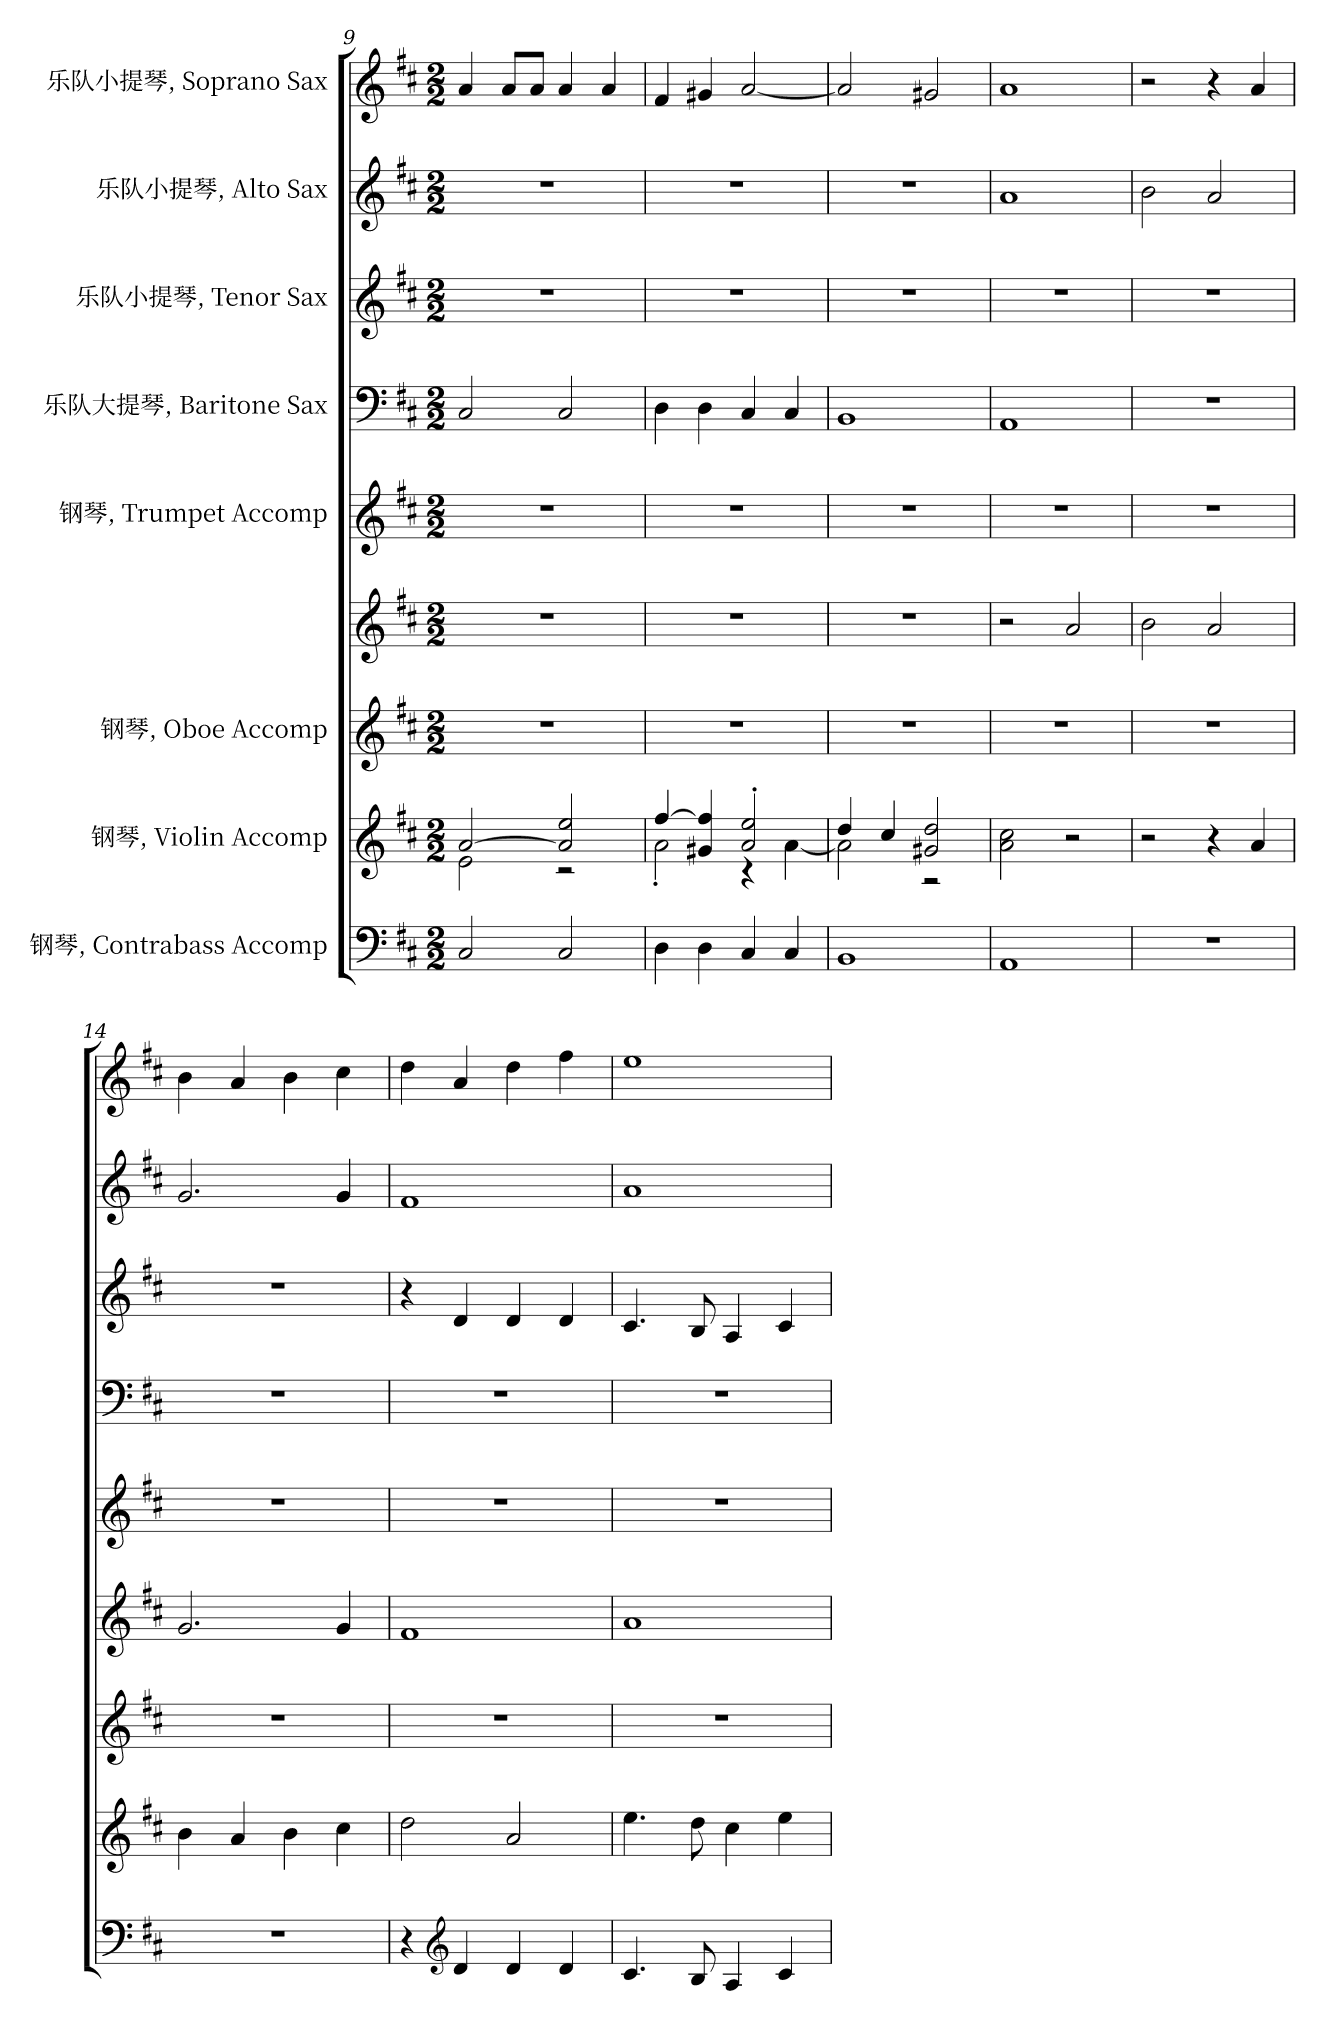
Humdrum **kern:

**kern	**kern	**kern	**kern	**kern	**kern	**kern	**kern	**kern
*part8	*part7	*part6	*part6	*part5	*part4	*part3	*part2	*part1
*staff9	*staff8	*staff7	*staff6	*staff5	*staff4	*staff3	*staff2	*staff1
*I"钢琴, Contrabass Accomp	*I"钢琴, Violin Accomp	*I"钢琴, Oboe Accomp	*	*I"钢琴, Trumpet Accomp	*I"乐队大提琴, Baritone Sax	*I"乐队小提琴, Tenor Sax	*I"乐队小提琴, Alto Sax	*I"乐队小提琴, Soprano Sax
*clefF4	*clefG2	*clefG2	*clefG2	*clefG2	*clefF4	*clefG2	*clefG2	*clefG2
*k[f#c#]	*k[f#c#]	*k[f#c#]	*k[f#c#]	*k[f#c#]	*k[f#c#]	*k[f#c#]	*k[f#c#]	*k[f#c#]
*M2/2	*M2/2	*M2/2	*M2/2	*M2/2	*M2/2	*M2/2	*M2/2	*M2/2
=9	=9	=9	=9	=9	=9	=9	=9	=9
*	*^	*	*	*	*	*	*	*
2C#/	[2a/	2e\	1r	1r	1r	2C#/	1r	1r	4a/
.	.	.	.	.	.	.	.	.	8a/L
.	.	.	.	.	.	.	.	.	8a/J
2C#/	2a/] 2ee/	2r	.	.	.	2C#/	.	.	4a/
.	.	.	.	.	.	.	.	.	4a/
=10	=10	=10	=10	=10	=10	=10	=10	=10	=10
4D\	[4ff#/	2a'\	1r	1r	1r	4D\	1r	1r	4f#/
4D\	4g#X/ 4ff#/]	.	.	.	.	4D\	.	.	4g#X/
4C#/	2a/' 2ee/'	4r	.	.	.	4C#/	.	.	[2a/
4C#/	.	[4a\	.	.	.	4C#/	.	.	.
=11	=11	=11	=11	=11	=11	=11	=11	=11	=11
1BB	4dd/	2a\]	1r	1r	1r	1BB	1r	1r	2a/]
.	4cc#/	.	.	.	.	.	.	.	.
.	2g#X/ 2dd/	2r	.	.	.	.	.	.	2g#X/
*	*v	*v	*	*	*	*	*	*	*
=12	=12	=12	=12	=12	=12	=12	=12	=12
1AA	2a\ 2cc#\	1r	2r	1r	1AA	1r	1a	1a
.	2r	.	2a/	.	.	.	.	.
=13	=13	=13	=13	=13	=13	=13	=13	=13
1r	2r	1r	2b\	1r	1r	1r	2b\	2r
.	4r	.	2a/	.	.	.	2a/	4r
.	4a/	.	.	.	.	.	.	4a/
=14	=14	=14	=14	=14	=14	=14	=14	=14
1r	4b\	1r	2.g/	1r	1r	1r	2.g/	4b\
.	4a/	.	.	.	.	.	.	4a/
.	4b\	.	.	.	.	.	.	4b\
.	4cc#\	.	4g/	.	.	.	4g/	4cc#\
=15	=15	=15	=15	=15	=15	=15	=15	=15
4r	2dd\	1r	1f#	1r	1r	4r	1f#	4dd\
*clefG2	*	*	*	*	*	*	*	*
4d/	.	.	.	.	.	4d/	.	4a/
4d/	2a/	.	.	.	.	4d/	.	4dd\
4d/	.	.	.	.	.	4d/	.	4ff#\
!!LO:PB:g=z
=16	=16	=16	=16	=16	=16	=16	=16	=16
4.c#/	4.ee\	1r	1a	1r	1r	4.c#/	1a	1ee
8B/	8dd\	.	.	.	.	8B/	.	.
4A/	4cc#\	.	.	.	.	4A/	.	.
4c#/	4ee\	.	.	.	.	4c#/	.	.
=	=	=	=	=	=	=	=	=
*-	*-	*-	*-	*-	*-	*-	*-	*-
